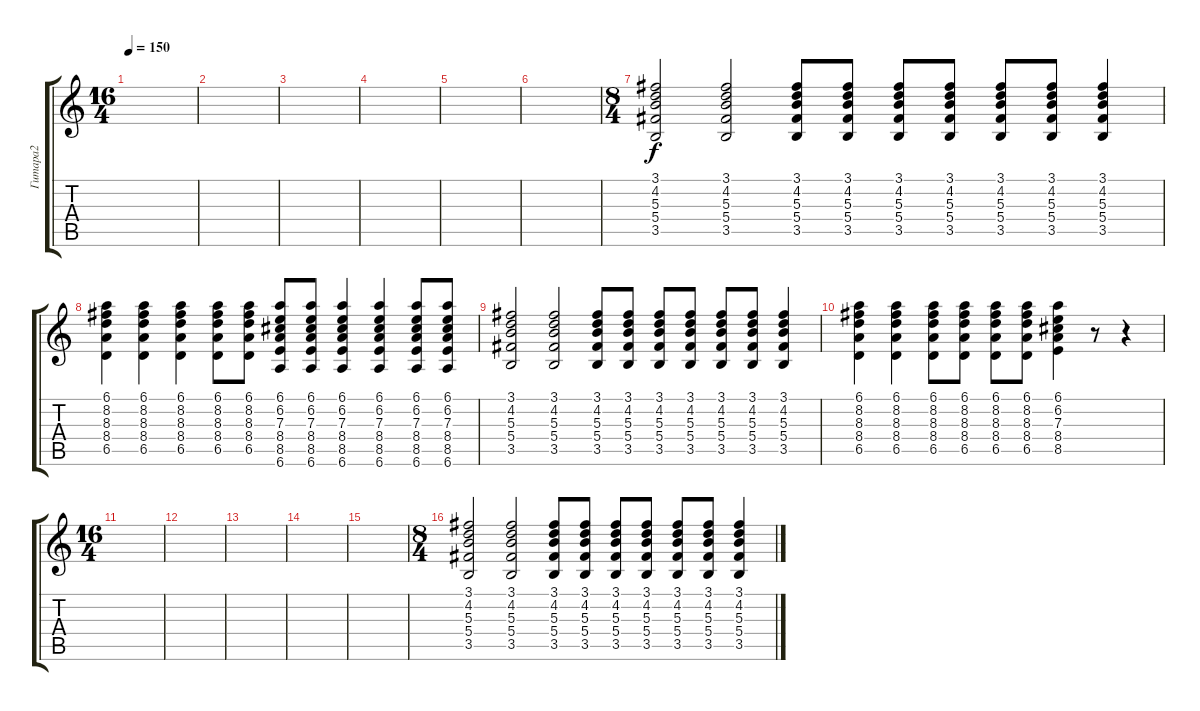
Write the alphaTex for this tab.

\track ("Гитара2" "Гитара2") {instrument acousticguitarsteel}
\staff {score tabs}
\tuning (Eb4 Bb3 Gb3 Db3 Ab2 Eb2) {hide}
\ts (16 4)
\tempo 150
\clef g2
\ks c
|
|
|
|
|
|
\ts (8 4)
(3.1 4.2 5.3 5.4 3.5).2 (3.1 4.2 5.3 5.4 3.5).2 (3.1 4.2 5.3 5.4 3.5).8 (3.1 4.2 5.3 5.4 3.5).8 (3.1 4.2 5.3 5.4 3.5).8 (3.1 4.2 5.3 5.4 3.5).8 (3.1 4.2 5.3 5.4 3.5).8 (3.1 4.2 5.3 5.4 3.5).8 (3.1 4.2 5.3 5.4 3.5).4 |
(6.1 8.2 8.3 8.4 6.5).4 (6.1 8.2 8.3 8.4 6.5).4 (6.1 8.2 8.3 8.4 6.5).4 (6.1 8.2 8.3 8.4 6.5).8 (6.1 8.2 8.3 8.4 6.5).8 (6.1 6.2 7.3 8.4 8.5 6.6).8 (6.1 6.2 7.3 8.4 8.5 6.6).8 (6.1 6.2 7.3 8.4 8.5 6.6).4 (6.1 6.2 7.3 8.4 8.5 6.6).4 (6.1 6.2 7.3 8.4 8.5 6.6).8 (6.1 6.2 7.3 8.4 8.5 6.6).8 |
(3.1 4.2 5.3 5.4 3.5).2 (3.1 4.2 5.3 5.4 3.5).2 (3.1 4.2 5.3 5.4 3.5).8 (3.1 4.2 5.3 5.4 3.5).8 (3.1 4.2 5.3 5.4 3.5).8 (3.1 4.2 5.3 5.4 3.5).8 (3.1 4.2 5.3 5.4 3.5).8 (3.1 4.2 5.3 5.4 3.5).8 (3.1 4.2 5.3 5.4 3.5).4 |
(6.1 8.2 8.3 8.4 6.5).4 (6.1 8.2 8.3 8.4 6.5).4 (6.1 8.2 8.3 8.4 6.5).8 (6.1 8.2 8.3 8.4 6.5).8 (6.1 8.2 8.3 8.4 6.5).8 (6.1 8.2 8.3 8.4 6.5).8 (6.1 6.2 7.3 8.4 8.5).4 r.8 r.4 |
\ts (16 4)
|
|
|
|
|
\ts (8 4)
(3.1 4.2 5.3 5.4 3.5).2 (3.1 4.2 5.3 5.4 3.5).2 (3.1 4.2 5.3 5.4 3.5).8 (3.1 4.2 5.3 5.4 3.5).8 (3.1 4.2 5.3 5.4 3.5).8 (3.1 4.2 5.3 5.4 3.5).8 (3.1 4.2 5.3 5.4 3.5).8 (3.1 4.2 5.3 5.4 3.5).8 (3.1 4.2 5.3 5.4 3.5).4
